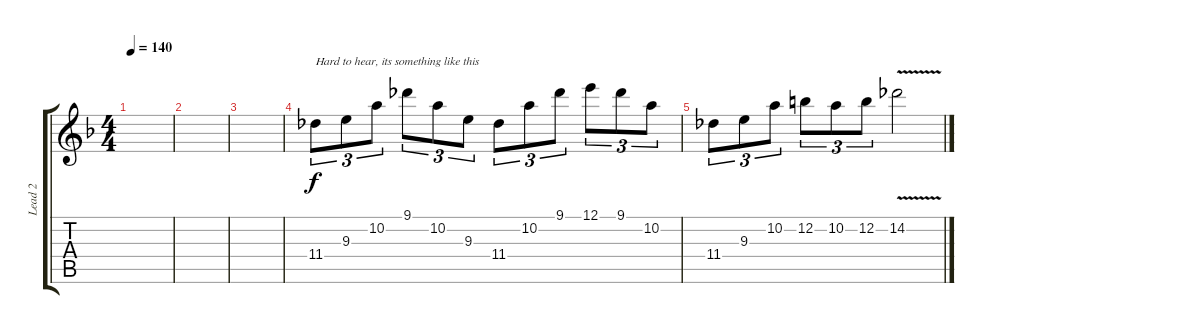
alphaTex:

\track ("Lead 2" "Lead 2") {instrument distortionguitar}
\staff {score tabs}
\tuning (E4 B3 G3 D3 A2 D2) {hide}
\ts (4 4)
\tempo 140
\clef g2
\ks dminor
|
|
|
11.4.8{tu (3 2) txt "Hard to hear, its something like this"} 9.3.8{tu (3 2)} 10.2.8{tu (3 2)} 9.1.8{tu (3 2)} 10.2.8{tu (3 2)} 9.3.8{tu (3 2)} 11.4.8{tu (3 2)} 10.2.8{tu (3 2)} 9.1.8{tu (3 2)} 12.1.8{tu (3 2)} 9.1.8{tu (3 2)} 10.2.8{tu (3 2)} |
11.4.8{tu (3 2)} 9.3.8{tu (3 2)} 10.2.8{tu (3 2)} 12.2.8{tu (3 2)} 10.2.8{tu (3 2)} 12.2.8{tu (3 2)} 14.2{v}.2
